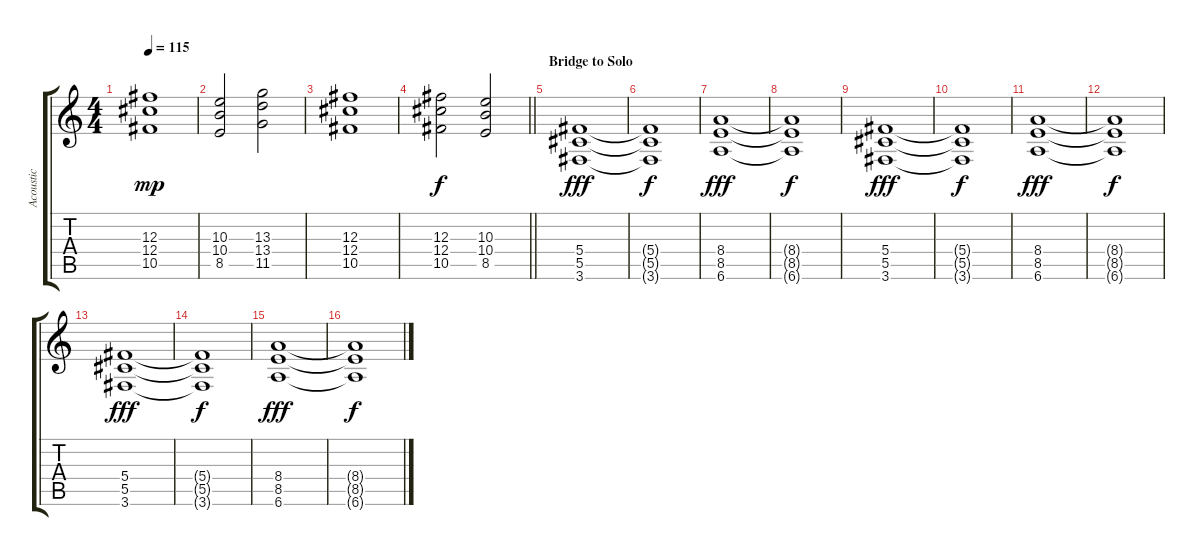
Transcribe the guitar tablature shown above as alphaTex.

\track ("Acoustic" "Acoustic") {instrument acousticguitarsteel}
\staff {score tabs}
\tuning (Eb4 Bb3 Gb3 Db3 Ab2 Eb2) {hide}
\ts (4 4)
\tempo 115
\clef g2
\ks c
(12.3 12.4 10.5).1{dy mp} |
(10.3 10.4 8.5).2 (13.3 13.4 11.5).2 |
(12.3 12.4 10.5).1 |
\barLineRight lightlight
(12.3 12.4 10.5).2{dy f} (10.3 10.4 8.5).2 |
\section ("" "Bridge to Solo")
(5.4 5.5 3.6).1{dy fff} |
(5.4{t} 5.5{t} 3.6{t}).1{dy f} |
(8.4 8.5 6.6).1{dy fff} |
(8.4{t} 8.5{t} 6.6{t}).1{dy f} |
(5.4 5.5 3.6).1{dy fff} |
(5.4{t} 5.5{t} 3.6{t}).1{dy f} |
(8.4 8.5 6.6).1{dy fff} |
(8.4{t} 8.5{t} 6.6{t}).1{dy f} |
(5.4 5.5 3.6).1{dy fff} |
(5.4{t} 5.5{t} 3.6{t}).1{dy f} |
(8.4 8.5 6.6).1{dy fff} |
(8.4{t} 8.5{t} 6.6{t}).1{dy f}
